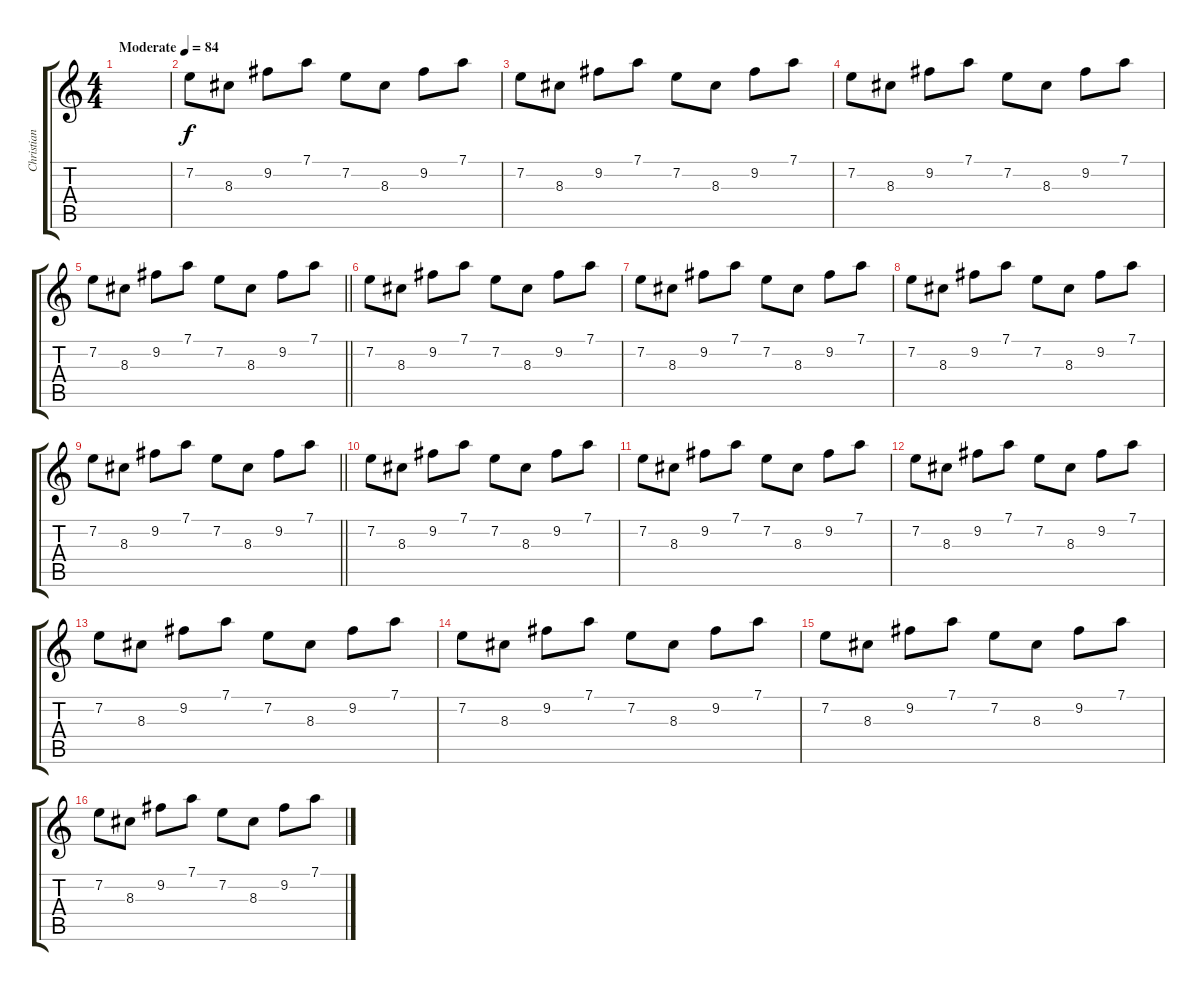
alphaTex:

\track ("Christian" "Christian") {instrument acousticguitarsteel}
\staff {score tabs}
\tuning (D4 A3 F3 C3 G2 D2) {hide}
\ts (4 4)
\tempo (84 "Moderate")
\clef g2
\ks c
|
7.2.8 8.3.8 9.2.8 7.1.8 7.2.8 8.3.8 9.2.8 7.1.8 |
7.2.8 8.3.8 9.2.8 7.1.8 7.2.8 8.3.8 9.2.8 7.1.8 |
7.2.8 8.3.8 9.2.8 7.1.8 7.2.8 8.3.8 9.2.8 7.1.8 |
\barLineRight lightlight
7.2.8 8.3.8 9.2.8 7.1.8 7.2.8 8.3.8 9.2.8 7.1.8 |
\section ("" "")
7.2.8 8.3.8 9.2.8 7.1.8 7.2.8 8.3.8 9.2.8 7.1.8 |
7.2.8 8.3.8 9.2.8 7.1.8 7.2.8 8.3.8 9.2.8 7.1.8 |
7.2.8 8.3.8 9.2.8 7.1.8 7.2.8 8.3.8 9.2.8 7.1.8 |
\barLineRight lightlight
7.2.8 8.3.8 9.2.8 7.1.8 7.2.8 8.3.8 9.2.8 7.1.8 |
\section ("" "")
7.2.8 8.3.8 9.2.8 7.1.8 7.2.8 8.3.8 9.2.8 7.1.8 |
7.2.8 8.3.8 9.2.8 7.1.8 7.2.8 8.3.8 9.2.8 7.1.8 |
7.2.8 8.3.8 9.2.8 7.1.8 7.2.8 8.3.8 9.2.8 7.1.8 |
7.2.8 8.3.8 9.2.8 7.1.8 7.2.8 8.3.8 9.2.8 7.1.8 |
7.2.8 8.3.8 9.2.8 7.1.8 7.2.8 8.3.8 9.2.8 7.1.8 |
7.2.8 8.3.8 9.2.8 7.1.8 7.2.8 8.3.8 9.2.8 7.1.8 |
7.2.8 8.3.8 9.2.8 7.1.8 7.2.8 8.3.8 9.2.8 7.1.8
